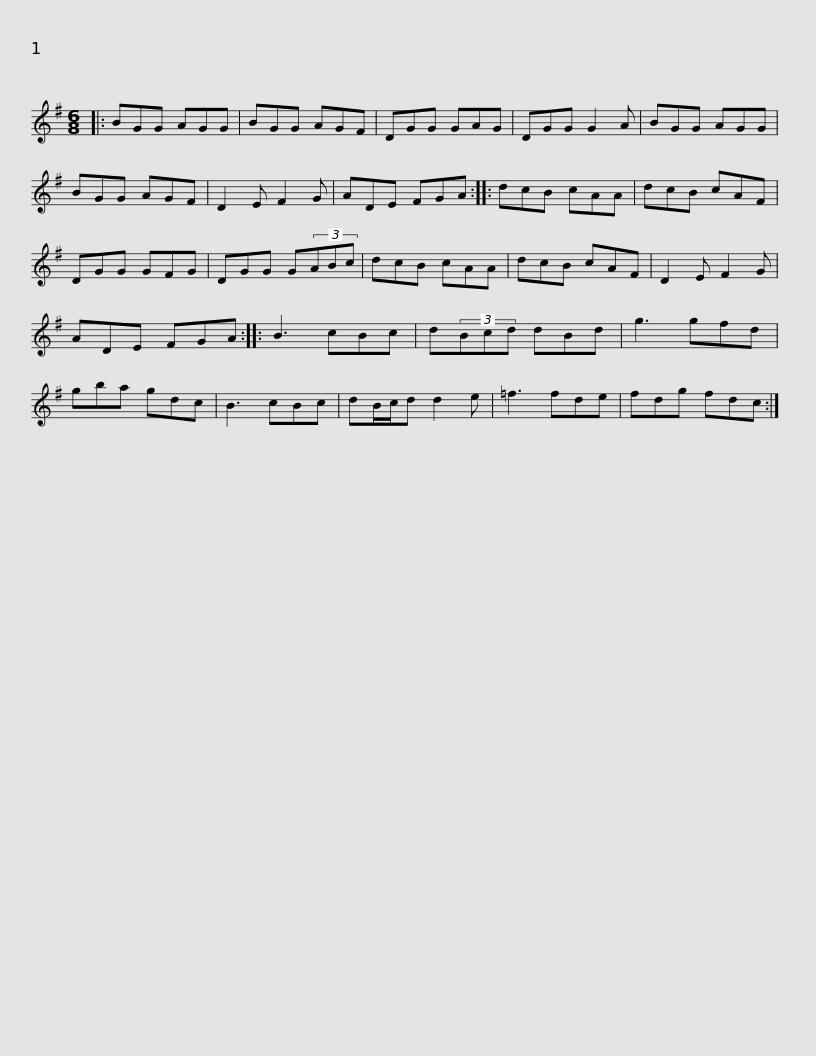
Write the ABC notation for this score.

X:1
L:1/8
M:6/8
I:linebreak $
K:G
V:1 treble
V:1
|: BGG AGG | BGG AGF | DGG GAG | DGG G2 A | BGG AGG | %5
 BGG AGF | D2 E F2 G |$ ADE FGA :: dcB cAA | dcB cAF | %10
 DGG GFG | DGG G(3ABc | dcB cAA | dcB cAF |$ D2 E F2 G | %15
 ADE FGA :: B3 cBc | d(3Bcd dBd | g3 gfd | gba gdc | %20
 B3 cBc | dB/c/d d2 e |$ =f3 fde | fdg fdc :| %24
